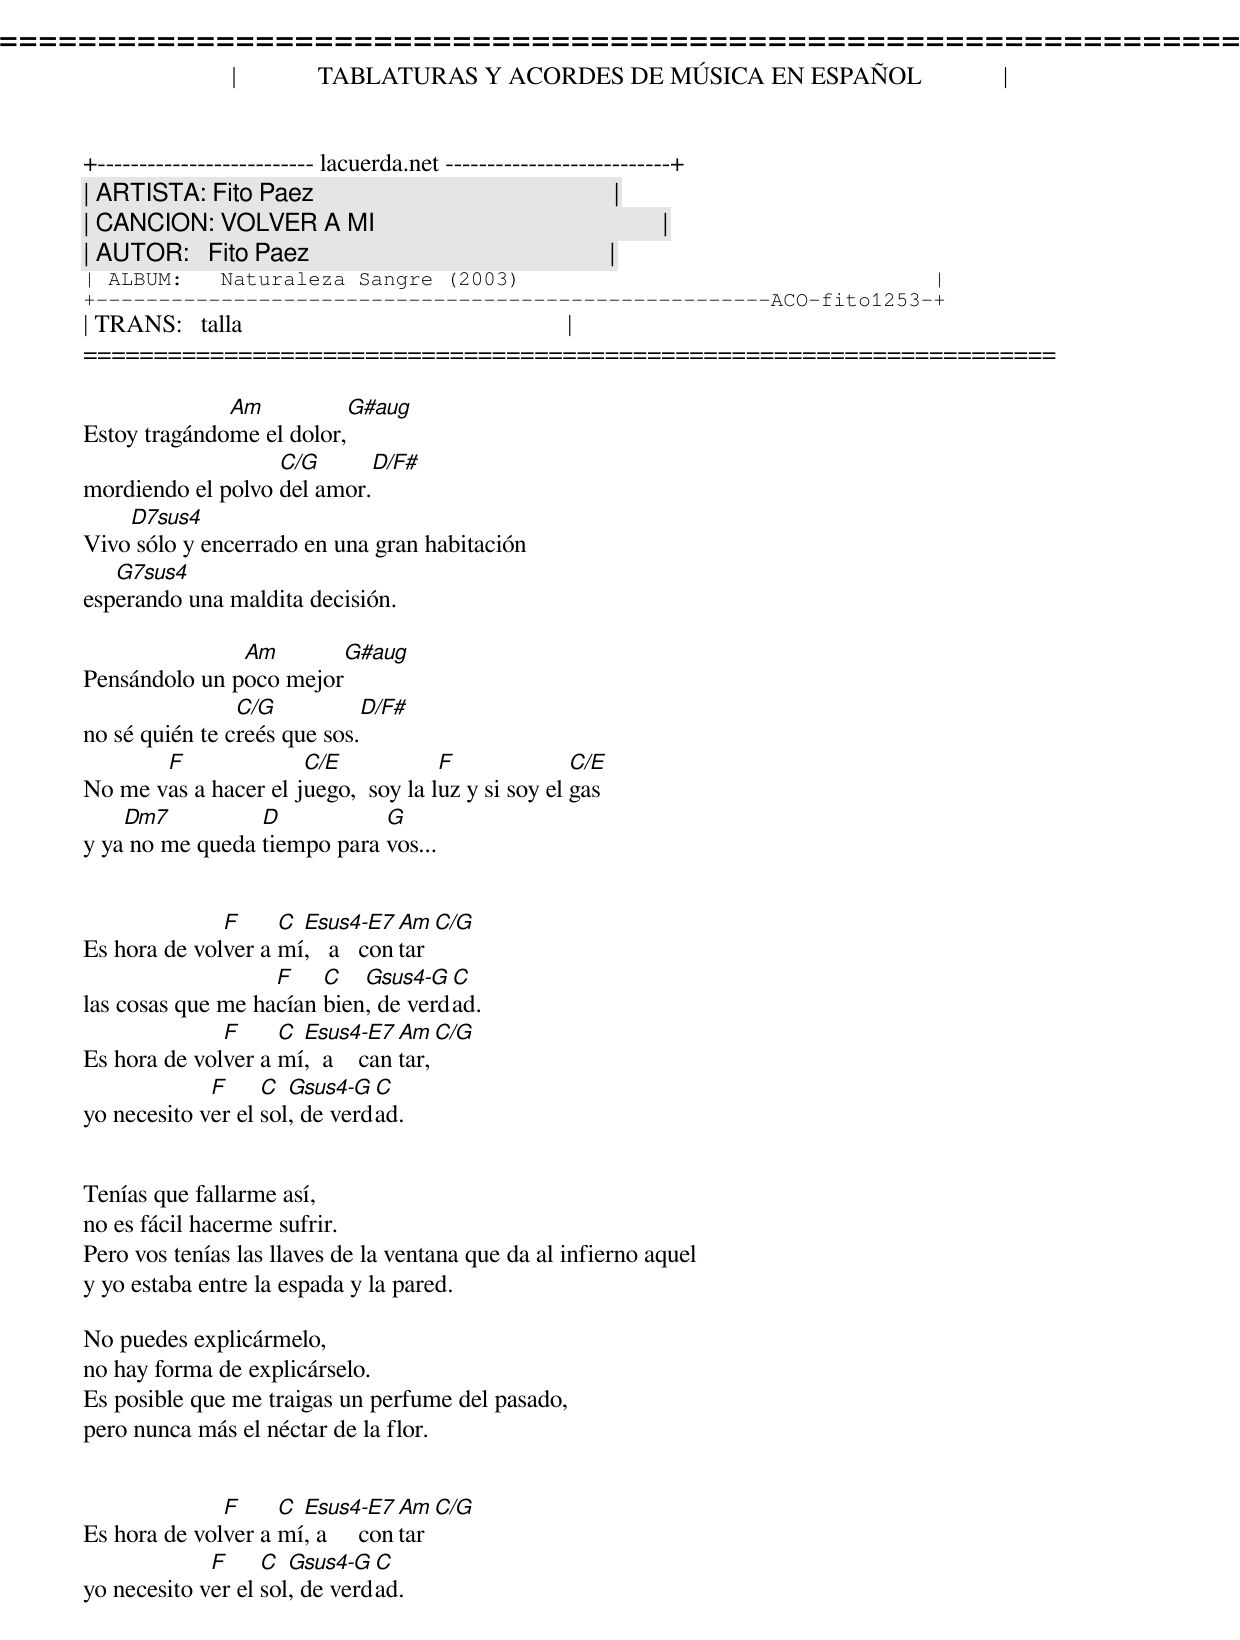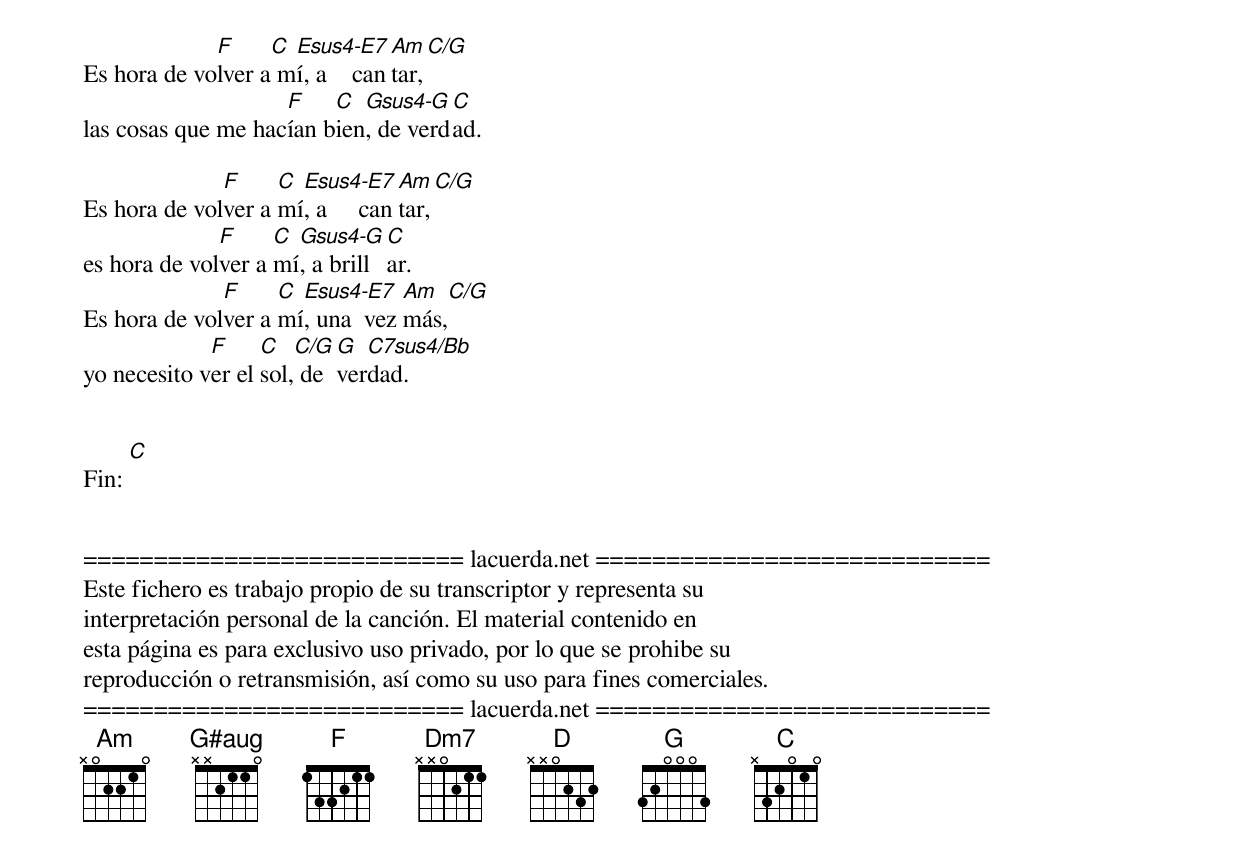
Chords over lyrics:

=====================================================================
|             TABLATURAS Y ACORDES DE MÚSICA EN ESPAÑOL             |
+-------------------------- lacuerda.net ---------------------------+
| ARTISTA: Fito Paez                                                |
| CANCION: VOLVER A MI                                              |
| AUTOR:   Fito Paez                                                |
| ALBUM:   Naturaleza Sangre (2003)                                 |
+------------------------------------------------------ACO-fito1253-+
| TRANS:   talla                                                    |
=====================================================================

              Am           G#aug
Estoy tragándome el dolor,
                   C/G      D/F#
mordiendo el polvo del amor.
    D7sus4
Vivo sólo y encerrado en una gran habitación
   G7sus4
esperando una maldita decisión.

               Am         G#aug
Pensándolo un poco mejor
                C/G          D/F#
no sé quién te creés que sos.
       F              C/E            F              C/E
No me vas a hacer el juego,  soy la luz y si soy el gas
    Dm7          D           G
y ya no me queda tiempo para vos...


              F     C Esus4-E7   Am  C/G
Es hora de volver a mí,   a   contar
                   F    C   Gsus4-G  C
las cosas que me hacían bien, de verdad.
              F     C Esus4-E7   Am  C/G
Es hora de volver a mí,  a    cantar,
             F     C  Gsus4-G  C
yo necesito ver el sol, de verdad.


Tenías que fallarme así,
no es fácil hacerme sufrir.
Pero vos tenías las llaves de la ventana que da al infierno aquel
y yo estaba entre la espada y la pared.

No puedes explicármelo,
no hay forma de explicárselo.
Es posible que me traigas un perfume del pasado,
pero nunca más el néctar de la flor.


              F     C Esus4-E7   Am  C/G
Es hora de volver a mí, a     contar
             F     C  Gsus4-G  C
yo necesito ver el sol, de verdad.
             F     C Esus4-E7   Am  C/G
Es hora de volver a mí, a    cantar,
                    F    C  Gsus4-G  C
las cosas que me hacían bien, de verdad.

              F     C Esus4-E7   Am  C/G
Es hora de volver a mí, a     cantar,
              F     C Gsus4-G  C
es hora de volver a mí, a brillar.
              F     C Esus4-E7   Am  C/G
Es hora de volver a mí, una  vez más,
             F     C   C/G G  C7sus4/Bb
yo necesito ver el sol, de verdad.


Fin: [C]


=========================== lacuerda.net ============================
Este fichero es trabajo propio de su transcriptor y representa su
interpretación personal de la canción. El material contenido en
esta página es para exclusivo uso privado, por lo que se prohibe su
reproducción o retransmisión, así como su uso para fines comerciales.
=========================== lacuerda.net ============================
